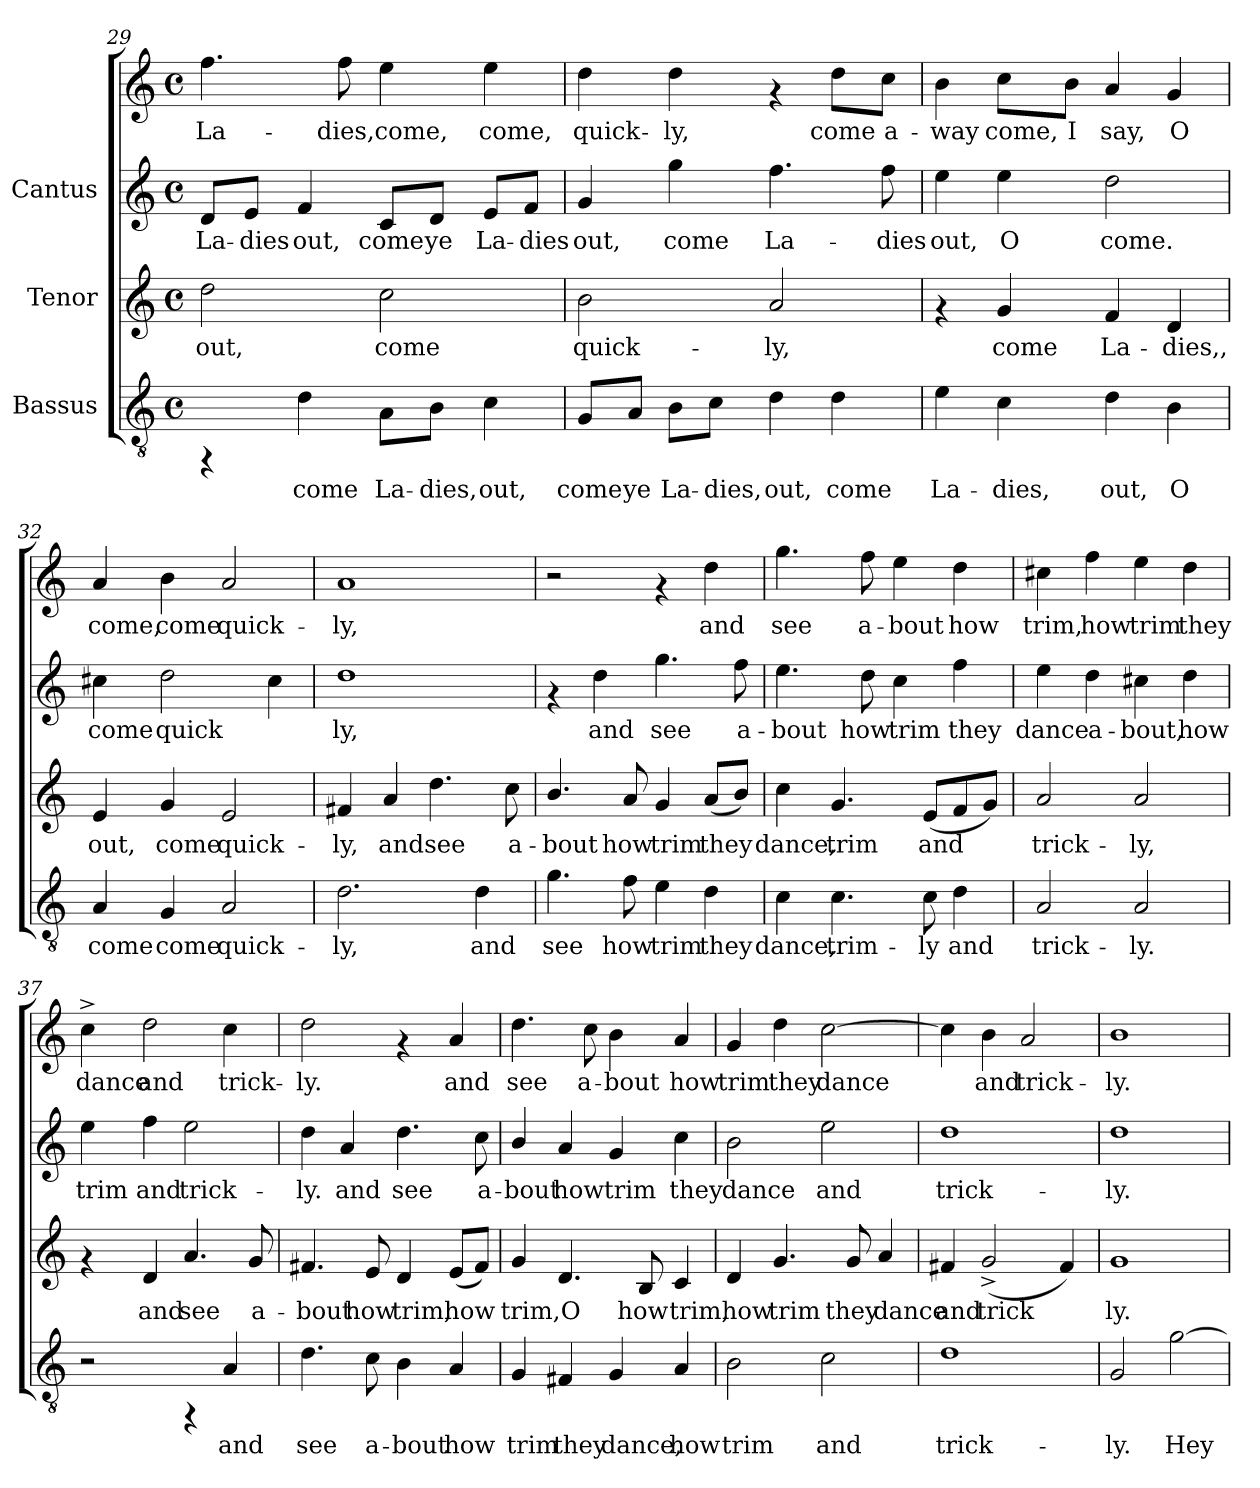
**kern	**text	**kern	**text	**kern	**text	**kern	**text
*part3	*part3	*part2	*part2	*part1	*part1	*part1	*part1
*staff4	*staff4	*staff3	*staff3	*staff2	*staff2	*staff1	*staff1
*I"Bassus	*	*I"Tenor	*	*I"Cantus	*	*	*
*clefGv2	*	*clefG2	*	*clefG2	*	*clefG2	*
*M4/4	*	*M4/4	*	*M4/4	*	*M4/4	*
*met(c)	*	*met(c)	*	*met(c)	*	*met(c)	*
=29	=29	=29	=29	=29	=29	=29	=29
!	!	!	!LO:LY:b:cj	!	!LO:LY:b:cj	!	!LO:LY:b:cj
4rFF	.	2dd\	out,	8d/L	La-	4.ff\	La-
!	!	!	!	!	!LO:LY:b:cj	!	!
.	.	.	.	8e/J	-dies	.	.
!	!LO:LY:b:cj	!	!	!	!LO:LY:b:cj	!	!
4d\	come	.	.	4f/	out,	.	.
!	!	!	!	!	!	!	!LO:LY:b:cj
.	.	.	.	.	.	8ff\	-dies,
!	!LO:LY:b:cj	!	!LO:LY:b:cj	!	!LO:LY:b:cj	!	!LO:LY:b:cj
8A\L	La-	2cc\	come	8c/L	come	4ee\	come,
!	!LO:LY:b:cj	!	!	!	!LO:LY:b:cj	!	!
8B\J	-dies,	.	.	8d/J	ye	.	.
!	!LO:LY:b:cj	!	!	!	!LO:LY:b:cj	!	!LO:LY:b:cj
4c\	out,	.	.	8e/L	La-	4ee\	come,
!	!	!	!	!	!LO:LY:b:cj	!	!
.	.	.	.	8f/J	-dies	.	.
!!LO:LB:g=z
=30	=30	=30	=30	=30	=30	=30	=30
!	!LO:LY:b:cj	!	!LO:LY:b:cj	!	!LO:LY:b:cj	!	!LO:LY:b:cj
8G/L	come	2b\	quick-	4g/	-out,	4dd\	quick-
!	!LO:LY:b:cj	!	!	!	!	!	!
8A/J	ye	.	.	.	.	.	.
!	!LO:LY:b:cj	!	!	!	!LO:LY:b:cj	!	!LO:LY:b:cj
8B\L	La-	.	.	4gg\	come	4dd\	-ly,
!	!LO:LY:b:cj	!	!	!	!	!	!
8c\J	-dies,	.	.	.	.	.	.
!	!LO:LY:b:cj	!	!LO:LY:b:cj	!	!LO:LY:b:cj	!	!
4d\	out,	2a/	-ly,	4.ff\	La-	4rf	.
!	!LO:LY:b:cj	!	!	!	!	!	!LO:LY:b:cj
4d\	come	.	.	.	.	8dd\L	come
!	!	!	!	!	!LO:LY:b:cj	!	!LO:LY:b:cj
.	.	.	.	8ff\	-dies	8cc\J	a-
=31	=31	=31	=31	=31	=31	=31	=31
!	!LO:LY:b:cj	!	!	!	!LO:LY:b:cj	!	!LO:LY:b:cj
4e\	La-	4rf	.	4ee\	out,	4b\	way
!	!LO:LY:b:cj	!	!LO:LY:b:cj	!	!LO:LY:b:cj	!	!LO:LY:b:cj
4c\	-dies,	4g/	come	4ee\	O	8cc\L	come,
!	!	!	!	!	!	!	!LO:LY:b:cj
.	.	.	.	.	.	8b\J	I
!	!LO:LY:b:cj	!	!LO:LY:b:cj	!	!LO:LY:b:cj	!	!LO:LY:b:cj
4d\	out,	4f/	La-	2dd\	come.	4a/	say,
!	!LO:LY:b:cj	!	!LO:LY:b:cj	!	!	!	!LO:LY:b:cj
4B\	O	4d/	-dies,,	.	.	4g/	O
=32	=32	=32	=32	=32	=32	=32	=32
!	!LO:LY:b:cj	!	!LO:LY:b:cj	!	!LO:LY:b:cj	!	!LO:LY:b:cj
4A/	come	4e/	out,	4cc#X\	-come	4a/	come,
!	!LO:LY:b:cj	!	!LO:LY:b:cj	!	!LO:LY:b:cj	!	!LO:LY:b:cj
4G/	come	4g/	come	2dd\	quick-	4b\	come
!	!LO:LY:b:cj	!	!LO:LY:b:cj	!	!	!	!LO:LY:b:cj
2A/	quick-	2e/	quick-	.	.	2a/	quick-
!	!	!	!	!	!LO:LY:b:cj	!	!
.	.	.	.	4cc#\	--	.	.
=33	=33	=33	=33	=33	=33	=33	=33
!	!LO:LY:b:cj	!	!LO:LY:b:cj	!	!LO:LY:b:cj	!	!LO:LY:b:cj
2.d\	-ly,	4f#X/	-ly,	1dd	ly,	1a	-ly,
!	!	!	!LO:LY:b:cj	!	!	!	!
.	.	4a/	and	.	.	.	.
!	!	!	!LO:LY:b:cj	!	!	!	!
.	.	4.dd\	see	.	.	.	.
!	!LO:LY:b:cj	!	!	!	!	!	!
4d\	and	.	.	.	.	.	.
!	!	!	!LO:LY:b:cj	!	!	!	!
.	.	8cc\	a-	.	.	.	.
!!LO:LB:g=z
=34	=34	=34	=34	=34	=34	=34	=34
!	!LO:LY:b:cj	!	!LO:LY:b:cj	!	!	!	!
4.g\	see	4.b/	-bout	4rf	.	2r	.
!	!	!	!	!	!LO:LY:b:cj	!	!
.	.	.	.	4dd\	and	.	.
!	!LO:LY:b:cj	!	!LO:LY:b:cj	!	!	!	!
8f\	how	8a/	how	.	.	.	.
!	!LO:LY:b:cj	!	!LO:LY:b:cj	!	!LO:LY:b:cj	!	!
4e\	trim	4g/	trim	4.gg\	see	4rf	.
!	!LO:LY:b:cj	!	!LO:LY:b:cj	!	!	!	!LO:LY:b:cj
4d\	they	(<8a/L	they	.	.	4dd\	and
!	!	!	!LO:LY:b:cj	!	!LO:LY:b:cj	!	!
.	.	8b/J)	.	8ff\	a-	.	.
=35	=35	=35	=35	=35	=35	=35	=35
!	!LO:LY:b:cj	!	!LO:LY:b:cj	!	!LO:LY:b:cj	!	!LO:LY:b:cj
4c\	dance,	4cc\	dance,	4.ee\	bout	4.gg\	-see
!	!LO:LY:b:cj	!	!LO:LY:b:cj	!	!	!	!
4.c\	trim-	4.g/	trim	.	.	.	.
!	!	!	!	!	!LO:LY:b:cj	!	!LO:LY:b:cj
.	.	.	.	8dd\	how	8ff\	a-
!	!	!	!	!	!LO:LY:b:cj	!	!LO:LY:b:cj
.	.	.	.	4cc\	trim	4ee\	-bout
!	!LO:LY:b:cj	!	!LO:LY:b:cj	!	!	!	!
8c\	-ly	(<8e/L	and	.	.	.	.
!	!LO:LY:b:cj	!	!LO:LY:b:cj	!	!LO:LY:b:cj	!	!LO:LY:b:cj
4d\	and	8f/	.	4ff\	they	4dd\	how
!	!	!	!LO:LY:b:cj	!	!	!	!
.	.	8g/J)	.	.	.	.	.
=36	=36	=36	=36	=36	=36	=36	=36
!	!LO:LY:b:cj	!	!LO:LY:b:cj	!	!LO:LY:b:cj	!	!LO:LY:b:cj
2A/	trick-	2a/	trick-	4ee\	dance	4cc#X\	trim,
!	!	!	!	!	!LO:LY:b:cj	!	!LO:LY:b:cj
.	.	.	.	4dd\	a-	4ff\	how
!	!LO:LY:b:cj	!	!LO:LY:b:cj	!	!LO:LY:b:cj	!	!LO:LY:b:cj
2A/	-ly.	2a/	-ly,	4cc#X\	-bout,	4ee\	trim
!	!	!	!	!	!LO:LY:b:cj	!	!LO:LY:b:cj
.	.	.	.	4dd\	how	4dd\	they
=37	=37	=37	=37	=37	=37	=37	=37
!	!	!	!	!	!LO:LY:b:cj	!	!LO:LY:b:cj
2r	.	4rf	.	4ee\	-trim	4cc^>\	dance
!	!	!	!LO:LY:b:cj	!	!LO:LY:b:cj	!	!LO:LY:b:cj
.	.	4d/	and	4ff\	and	2dd\	and
!	!	!	!LO:LY:b:cj	!	!LO:LY:b:cj	!	!
4rFF	.	4.a/	see	2ee\	trick-	.	.
!	!LO:LY:b:cj	!	!	!	!	!	!LO:LY:b:cj
4A/	and	.	.	.	.	4cc\	trick-
!	!	!	!LO:LY:b:cj	!	!	!	!
.	.	8g/	a-	.	.	.	.
!!LO:PB:g=z
=38	=38	=38	=38	=38	=38	=38	=38
!	!LO:LY:b:cj	!	!LO:LY:b:cj	!	!LO:LY:b:cj	!	!LO:LY:b:cj
4.d\	see	4.f#X/	-bout	4dd\	ly.	2dd\	-ly.
!	!	!	!	!	!LO:LY:b:cj	!	!
.	.	.	.	4a/	and	.	.
!	!LO:LY:b:cj	!	!LO:LY:b:cj	!	!	!	!
8c\	a-	8e/	how	.	.	.	.
!	!LO:LY:b:cj	!	!LO:LY:b:cj	!	!LO:LY:b:cj	!	!
4B\	-bout	4d/	trim,	4.dd\	see	4rf	.
!	!LO:LY:b:cj	!	!LO:LY:b:cj	!	!	!	!LO:LY:b:cj
4A/	how	(<8e/L	how	.	.	4a/	and
!	!	!	!LO:LY:b:cj	!	!LO:LY:b:cj	!	!
.	.	8f#/J)	.	8cc\	a-	.	.
=39	=39	=39	=39	=39	=39	=39	=39
!	!LO:LY:b:cj	!	!LO:LY:b:cj	!	!LO:LY:b:cj	!	!LO:LY:b:cj
4G/	trim	4g/	trim,	4b/	bout	4.dd\	-see
!	!LO:LY:b:cj	!	!LO:LY:b:cj	!	!LO:LY:b:cj	!	!
4F#X/	they	4.d/	O	4a/	how	.	.
!	!	!	!	!	!	!	!LO:LY:b:cj
.	.	.	.	.	.	8cc\	a-
!	!LO:LY:b:cj	!	!	!	!LO:LY:b:cj	!	!LO:LY:b:cj
4G/	dance,	.	.	4g/	trim	4b\	-bout
!	!	!	!LO:LY:b:cj	!	!	!	!
.	.	8B/	how	.	.	.	.
!	!LO:LY:b:cj	!	!LO:LY:b:cj	!	!LO:LY:b:cj	!	!LO:LY:b:cj
4A/	how	4c/	trim,	4cc\	they	4a/	how
=40	=40	=40	=40	=40	=40	=40	=40
!	!LO:LY:b:cj	!	!LO:LY:b:cj	!	!LO:LY:b:cj	!	!LO:LY:b:cj
2B\	trim	4d/	how	2b\	dance	4g/	trim
!	!	!	!LO:LY:b:cj	!	!	!	!LO:LY:b:cj
.	.	4.g/	trim	.	.	4dd\	they
!	!LO:LY:b:cj	!	!	!	!LO:LY:b:cj	!	!LO:LY:b:cj
2c\	and	.	.	2ee\	and	[>2cc\	dance
!	!	!	!LO:LY:b:cj	!	!	!	!
.	.	8g/	they	.	.	.	.
!	!	!	!LO:LY:b:cj	!	!	!	!
.	.	4a/	dance	.	.	.	.
=41	=41	=41	=41	=41	=41	=41	=41
!	!LO:LY:b:cj	!	!LO:LY:b:cj	!	!LO:LY:b:cj	!	!LO:LY:b:cj
1d	trick-	4f#X/	and	1dd	-trick-	4cc\]	.
!	!	!	!LO:LY:b:cj	!	!	!	!LO:LY:b:cj
.	.	(<2g^</	trick-	.	.	4b\	and
!	!	!	!	!	!	!	!LO:LY:b:cj
.	.	.	.	.	.	2a/	trick-
!	!	!	!LO:LY:b:cj	!	!	!	!
.	.	4f#/)	--	.	.	.	.
=42	=42	=42	=42	=42	=42	=42	=42
!	!LO:LY:b:cj	!	!LO:LY:b:cj	!	!LO:LY:b:cj	!	!LO:LY:b:cj
2G/	-ly.	1g	-ly.	1dd	ly.	1b	-ly.
!	!LO:LY:b:cj	!	!	!	!	!	!
[>2g\	Hey	.	.	.	.	.	.
=	=	=	=	=	=	=	=
*-	*-	*-	*-	*-	*-	*-	*-
